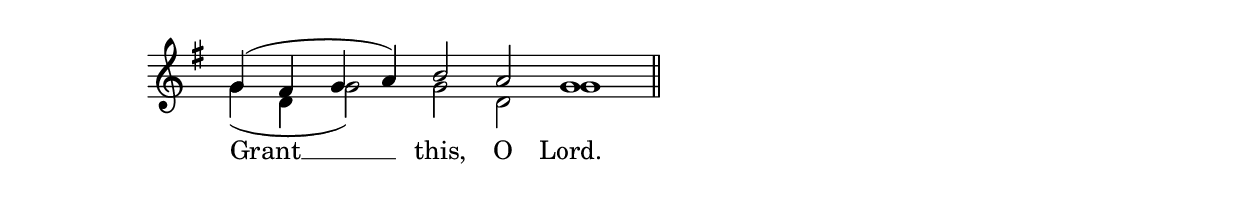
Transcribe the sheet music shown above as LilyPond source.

\version "2.24.4"




keyTime = { \key g \major}
cadenzaMeasure = {
  \cadenzaOff
  \partial 1024 s1024
  \cadenzaOn

}

SopMusic    = \relative { 
    \cadenzaOn
    g'4( fis g a) b2 a g1 \cadenzaMeasure \section
}

BassMusic   = \relative {
    \cadenzaOn
    g'4( d g2) g d g1 \cadenzaMeasure \section
}



VerseOne = \lyricmode {
    Grant __ this, O Lord.
    }


\score {
    \new Staff \with {midiInstrument = "choir aahs"} 
    <<
        \clef "treble"
        \new Voice = "Sop"  { \voiceOne \keyTime \SopMusic}
        \new Voice = "Bass" { \voiceTwo \BassMusic }
        \new Lyrics \lyricsto "Sop" { \VerseOne }
    >>

    \layout {
        \context {
            \Score
                \omit BarNumber
                \override SpacingSpanner.common-shortest-duration = #(ly:make-moment 1/16)

        }
        \context {
            \Staff
                \remove Time_signature_engraver
        }
        \context {
            \Lyrics
                \override LyricSpace.minimum-distance = #1.0
        }
    }
    \midi {
        \tempo 4 = 180
    }
}





